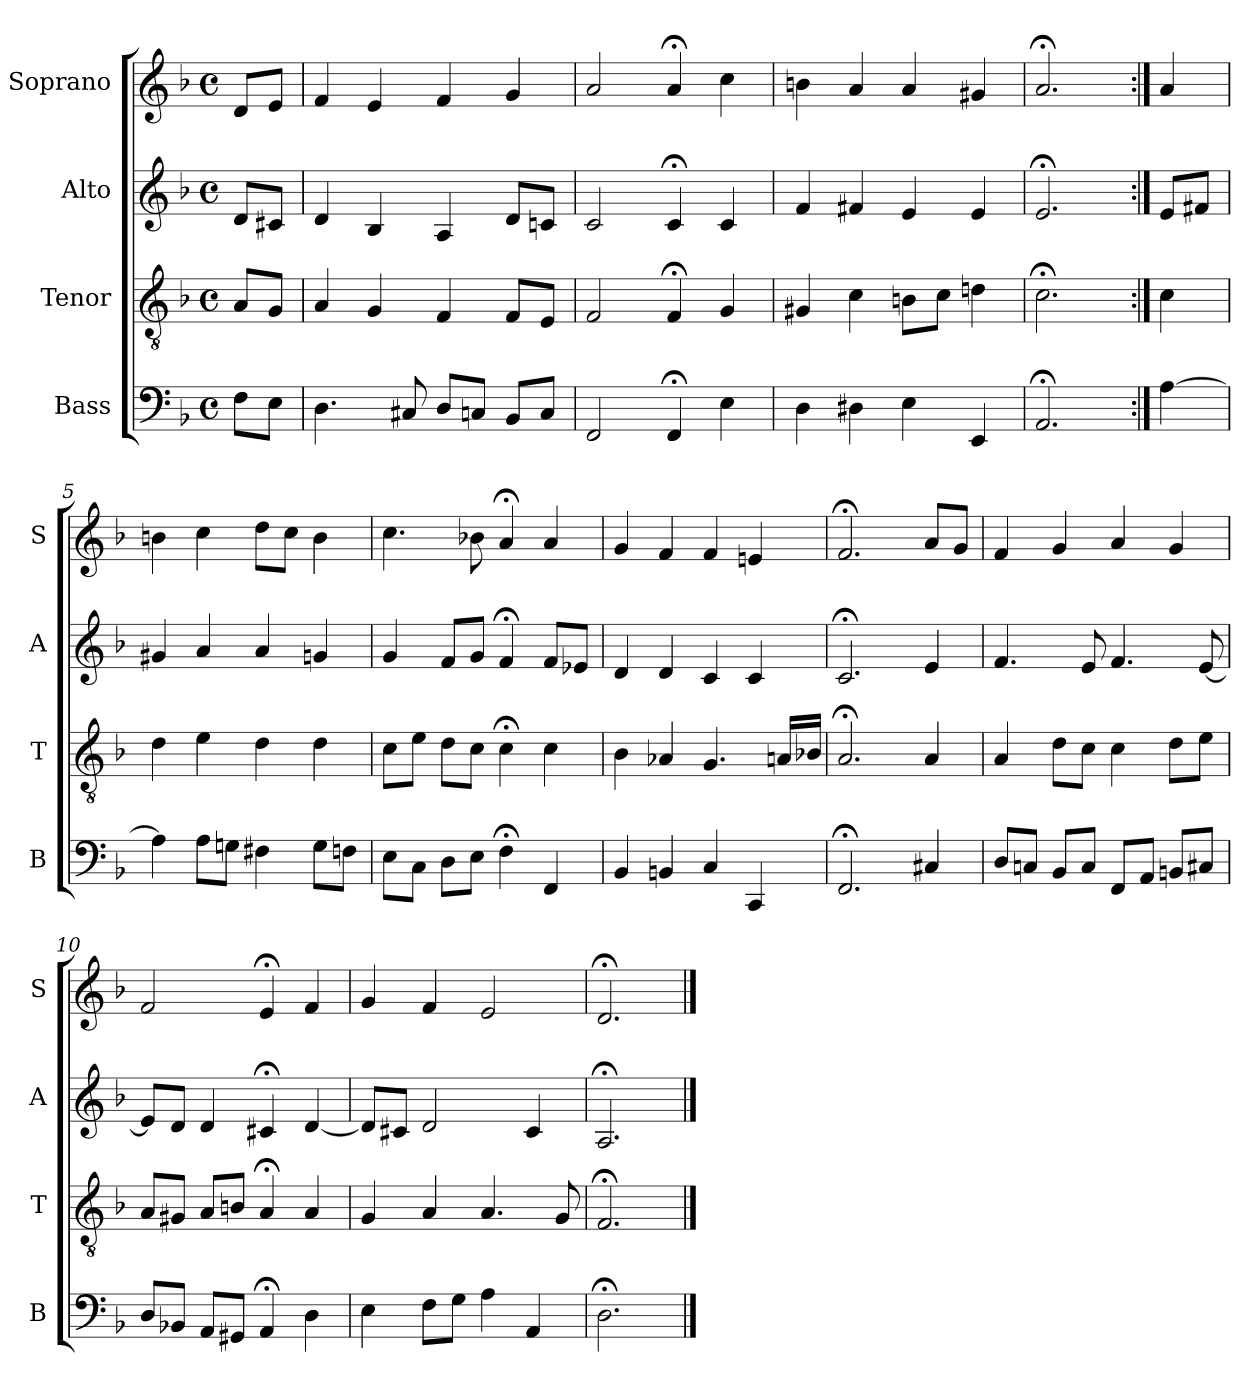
**kern	**kern	**kern	**kern
*part4	*part3	*part2	*part1
*staff4	*staff3	*staff2	*staff1
*I"Bass	*I"Tenor	*I"Alto	*I"Soprano
*I'B	*I'T	*I'A	*I'S
*clefF4	*clefGv2	*clefG2	*clefG2
*k[b-]	*k[b-]	*k[b-]	*k[b-]
*d:	*d:	*d:	*d:
*M4/4	*M4/4	*M4/4	*M4/4
*met(c)	*met(c)	*met(c)	*met(c)
*MM100	*MM100	*MM100	*MM100
=	=	=	=
8FL	8AL	8dL	8dL
8EJ	8GJ	8c#XJ	8eJ
=1	=1	=1	=1
4.D	4A	4d	4f
.	4G	4B-	4e
8C#X	.	.	.
8DL	4F	4A	4f
8CnJ	.	.	.
8BB-L	8FL	8dL	4g
8CJ	8EJ	8cnJ	.
=2	=2	=2	=2
2FF	2F	2c	2a
4FF;<	4F;<	4c;<	4a;<
4E	4G	4c	4cc
=3	=3	=3	=3
4D	4G#X	4f	4bn
4D#X	4c	4f#X	4a
4E	8BnL	4e	4a
.	8cJ	.	.
4EE	4dn	4e	4g#X
=4	=4	=4	=4
2.AA;<	2.c;<	2.e;<	2.a;<
=:|!	=:|!	=:|!	=:|!
[4A	4c	8eL	4a
.	.	8f#XJ	.
=5	=5	=5	=5
4A]	4d	4g#X	4bn
8AL	4e	4a	4cc
8GnJ	.	.	.
4F#X	4d	4a	8ddL
.	.	.	8ccJ
8GL	4d	4gn	4b
8FnJ	.	.	.
=6	=6	=6	=6
8EL	8cL	4g	4.cc
8CJ	8eJ	.	.
8DL	8dL	8fL	.
8EJ	8cJ	8gJ	8b-X
4F;<	4c;<	4f;<	4a;<
4FF	4c	8fL	4a
.	.	8e-XJ	.
=7	=7	=7	=7
4BB-	4B-	4d	4g
4BBn	4A-X	4d	4f
4C	4.G	4c	4f
4CC	.	4c	4en
.	16AnLL	.	.
.	16B-XJJ	.	.
=8	=8	=8	=8
2.FF;<	2.A;<	2.c;<	2.f;<
4C#X	4A	4e	8aL
.	.	.	8gJ
=9	=9	=9	=9
8DL	4A	4.f	4f
8CnJ	.	.	.
8BB-L	8dL	.	4g
8CJ	8cJ	8e	.
8FFL	4c	4.f	4a
8AAJ	.	.	.
8BBnL	8dL	.	4g
8C#XJ	8eJ	[8e	.
=10	=10	=10	=10
8DL	8AL	8eL]	2f
8BB-XJ	8G#XJ	8dJ	.
8AAL	8AL	4d	.
8GG#XJ	8BnJ	.	.
4AA;<	4A;<	4c#X;<	4e;<
4D	4A	[4d	4f
=11	=11	=11	=11
4E	4G	8dL]	4g
.	.	8c#XJ	.
8FL	4A	2d	4f
8GJ	.	.	.
4A	4.A	.	2e
4AA	.	4c#	.
.	8G	.	.
=12	=12	=12	=12
2.D;<	2.F;<	2.A;<	2.d;<
==	==	==	==
*-	*-	*-	*-
